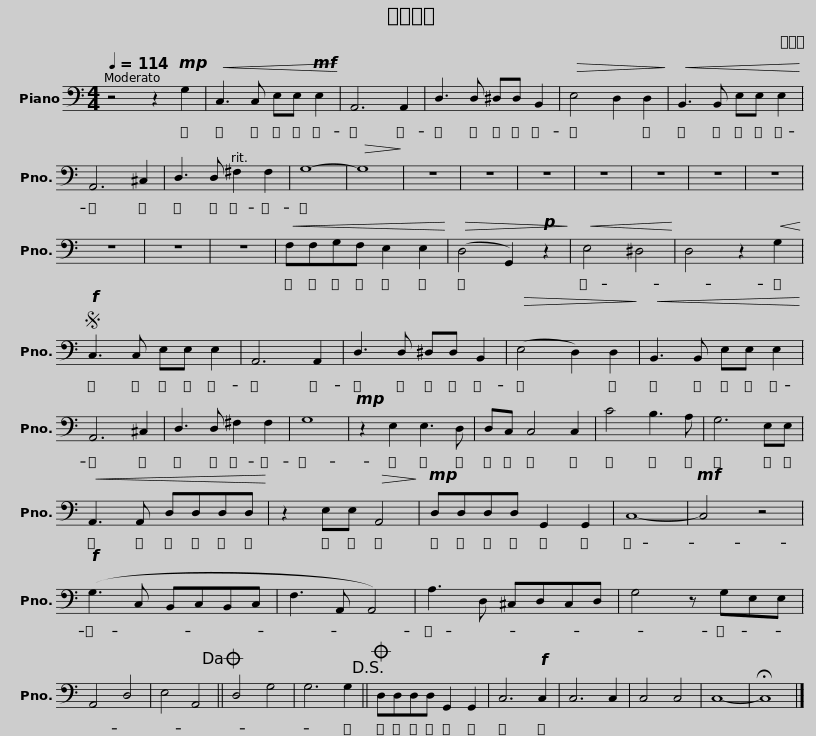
X:1
L:1/8
Q:1/4=114
M:4/4
I:linebreak $
K:C
V:1 bass
V:1
 z4 z2!mp! G,2 |!<(! C,3 C, E,E,!mf! E,2!<)! | A,,6 A,,2 | D,3 D, ^D,D, B,,2 |$!>(! E,4 D,2 D,2!>)! | %5
!<(! B,,3 B,, E,E, E,2!<)! | A,,6 ^C,2 | D,3 D, ^F,2 F,2 |$ G,8- |!>(! G,8!>)! | %10
 z8 | z8 |$ z8 | z8 | z8 | %15
 z8 |$ z8 | z8 | z8 | z8 |$ %20
!<(! F,F,G,F, E,2 E,2!<)! |!>(! (D,4 G,,2)!p! z2!>)! |!<(! E,4 ^D,4!<)! | D,4 z2!<(! G,2!<)! |$S!f! C,3 C, E,E, E,2 | %25
 A,,6 A,,2 | D,3 D, ^D,D, B,,2 |!>(! (E,4 D,2) D,2!>)! |$!<(! B,,3 B,, E,E, E,2!<)! | A,,6 ^C,2 | %30
 D,3 D, ^F,2 F,2 | G,8 |$!mp! z2 E,2 E,3 D, | D,C, C,4 C,2 | C4 B,3 A, | %35
 G,6 E,E, |$!<(! A,,3 A,, D,D,D,D,!<)! | z2 E,E,!>(! A,,4!>)! |!mp! D,D,D,D, G,,2 G,,2 | C,8- |$ %40
!mf! C,4 z4 |!f! (G,3 C, B,,C,B,,C, | F,3 A,, A,,4) | A,3 D, ^C,D,C,D, |$ G,4 z G,E,E, | %45
 A,,4 D,4 | E,4 A,,4!dacoda! || D,4 G,4 |$ G,6 G,2!D.S.! ||O D,D,D,D, G,,2 G,,2 | %50
 C,6!f! C,2 | C,6 C,2 |$ C,4 C,4 | C,8- | !fermata!C,8 |] %55
